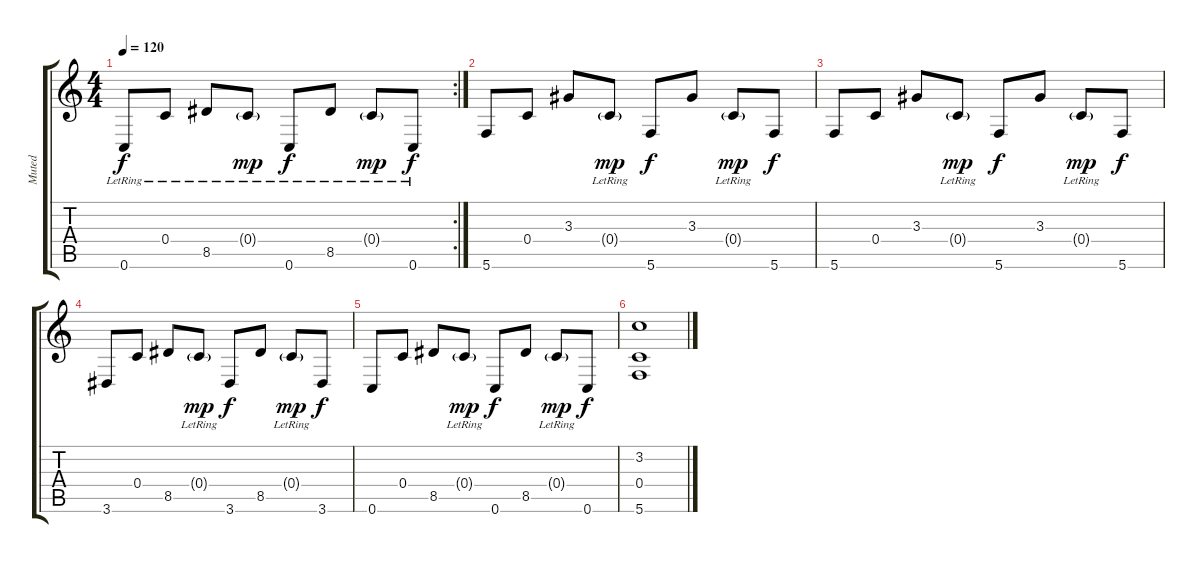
\track ("Muted" "Muted") {instrument electricguitarmuted}
\staff {score tabs}
\tuning (D4 A3 F3 C3 G2 C2) {hide}
\rc 2
\ts (4 4)
\tempo 120
\clef g2
\ks c
0.6{lr}.8{dy f} 0.4{lr}.8 8.5{lr}.8 0.4{g lr}.8{dy mp} 0.6{lr}.8{dy f} 8.5{lr}.8 0.4{g lr}.8{dy mp} 0.6{lr}.8{dy f} |
5.6.8 0.4.8 3.3.8 0.4{g lr}.8{dy mp} 5.6.8{dy f} 3.3.8 0.4{g lr}.8{dy mp} 5.6.8{dy f} |
5.6.8 0.4.8 3.3.8 0.4{g lr}.8{dy mp} 5.6.8{dy f} 3.3.8 0.4{g lr}.8{dy mp} 5.6.8{dy f} |
3.6.8 0.4.8 8.5.8 0.4{g lr}.8{dy mp} 3.6.8{dy f} 8.5.8 0.4{g lr}.8{dy mp} 3.6.8{dy f} |
0.6.8 0.4.8 8.5.8 0.4{g lr}.8{dy mp} 0.6.8{dy f} 8.5.8 0.4{g lr}.8{dy mp} 0.6.8{dy f} |
(3.2 0.4 5.6).1
